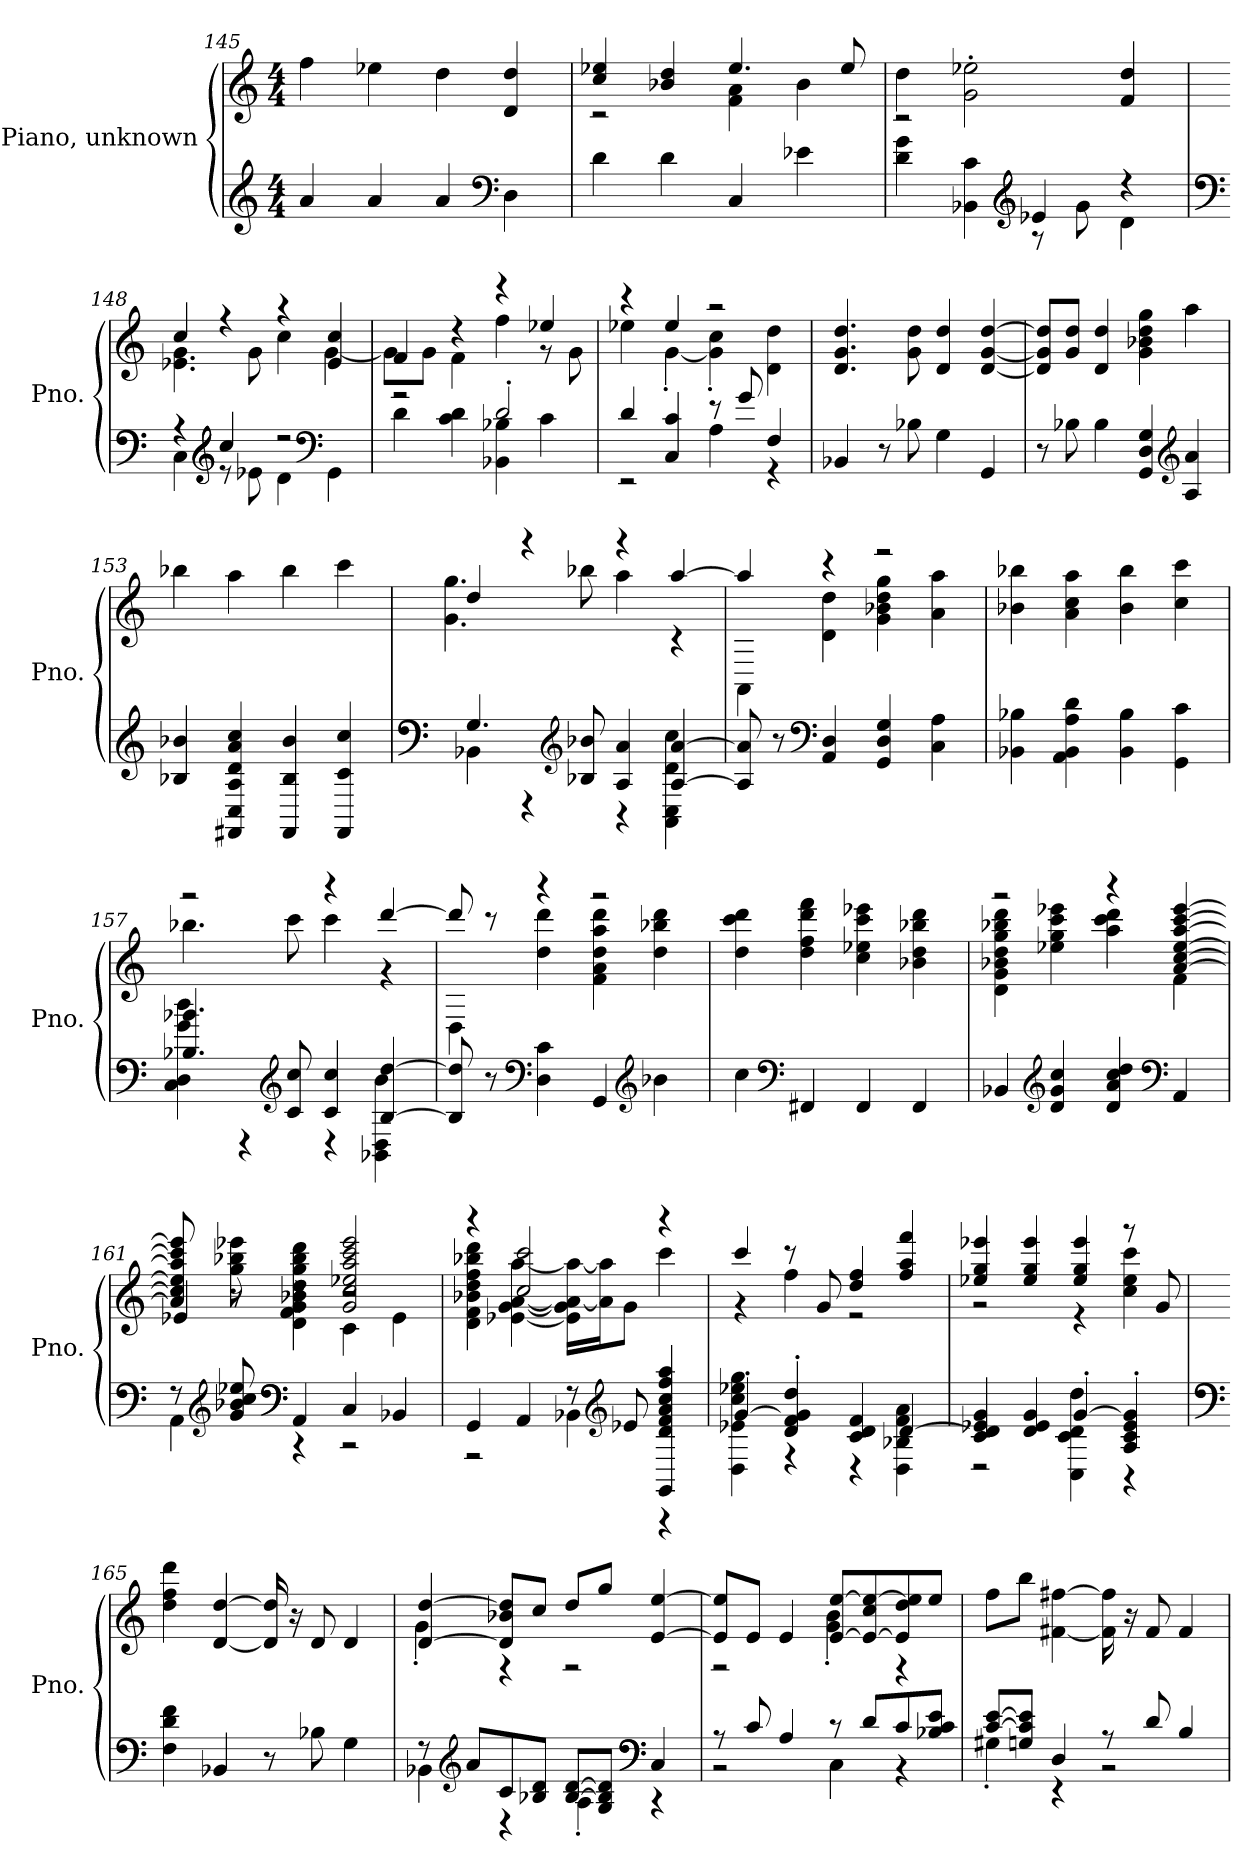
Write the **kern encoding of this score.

**kern	**kern
*part1	*part1
*staff2	*staff1
*I"Piano, unknown	*
*I'Pno.	*
*clefG2	*clefG2
*k[]	*k[]
*M4/4	*M4/4
=145	=145
4a/	4ff\
4a/	4ee-X\
4a/	4dd\
*clefF4	*
4D\	4d/ 4dd/
=146	=146
*	*^
4d\	4cc/ 4ee-X/	2r
4d\	4b-X/ 4dd/	.
4C/	4.ee-/	4f\ 4a\
4e-X\	.	4b-\
.	8ee-/	.
*	*v	*v
=147	=147
*^	*
2r	4d\ 4g\	4dd\
.	4BB-X\ 4c\	2g\' 2ee-X\'
*clefG2	*	*
4e-X/	8r	.
.	8g\	.
4r	4d\	4f/ 4dd/
=148	=148	=148
*clefF4	*	*
*	*	*^
4r	4C\	4cc/	4.e-X\ 4.g\
*clefG2	*	*	*
4cc/	8r	4r	.
.	8e-X\	.	8g\
2r	4d\	4r	4cc\
*clefF4	*	*	*
.	4GG\	4e-/ 4cc/	[4g\
!!LO:LB:g=z	!!
=149	=149	=149	=149
2r	4d\	4f/	8g\L]
.	.	.	8g\J
.	4c\ 4d\	4r	4f\
2d'/	4BB-X\ 4B-X\	4r	4ff\
.	4c\	4ee-X/	8r
.	.	.	8g\
=150	=150	=150	=150
4d/	2r	4r	4ee-X\
4C/ 4c/	.	4ee-/	[4g'\
8r	4A\	2r	4g\]' 4cc\'
8g/	.	.	.
4F/	4r	.	4d\ 4dd\
*v	*v	*	*
*	*v	*v
=151	=151
4BB-X/	4.d/ 4.g/ 4.dd/
8r	.
8B-X\	8g\ 8dd\
4G\	4d/ 4dd/
4GG/	[4d/ [4g/ [4dd/
=152	=152
8r	8d/] 8g/] 8dd/]L
8B-X\	8g/ 8dd/J
4B-\	4d/ 4dd/
4GG/ 4D/ 4G/	4g\ 4b-X\ 4dd\ 4gg\
*clefG2	*
4A/ 4a/	4aa\
=153	=153
4B-X/ 4b-X/	4bb-X\
4FF#X/ 4C/ 4A/ 4d/ 4a/ 4cc/	4aa\
4FF#/ 4B-/ 4b-/	4bb-\
4FF#/ 4c/ 4cc/	4ccc\
!!LO:LB:g=z
=154	=154
*clefF4	*
*^	*^
4.G/	4BB-X\	4dd/	4.g\ 4.gg\
.	4r	4r	.
*clefG2	*	*	*
8B-X/ 8b-X/	.	.	8bb-X\
4A/ 4a/	4r	4r	4aa\
[4A/ [4a/	4AA\ 4C\ 4d\ 4cc\	[4aa/	4r
*v	*v	*	*
=155	=155	=155
8A/] 8a/]	4aa/]	4AA\
8r	.	.
*clefF4	*	*
4AA/ 4D/	4r	4d\ 4dd\
4GG/ 4D/ 4G/	2r	4g\ 4b-X\ 4dd\ 4gg\
4C\ 4A\	.	4a\ 4aa\
*	*v	*v
=156	=156
4BB-X\ 4B-X\	4b-X\ 4bb-X\
4AA\ 4BB-\ 4A\ 4d\	4a\ 4cc\ 4aa\
4BB-\ 4B-\	4b-\ 4bb-\
4GG\ 4c\	4cc\ 4ccc\
=157	=157
*^	*^
4.B-X/ 4.b-X/	4C\ 4D\ 4g\ 4dd\	2r	4.bb-X\
.	4r	.	.
*clefG2	*	*	*
8c/ 8cc/	.	.	8ccc\
4c/ 4cc/	4r	4r	4ccc\
[4B-/ [4dd/	4BB-X\ 4D\ 4b-\	[4ddd/	4r
*v	*v	*	*
!!LO:LB:g=z	!!
=158	=158	=158
8B-/] 8dd/]	8ddd/]	4D\
8r	8r	.
*clefF4	*	*
4D\ 4c\	4r	4dd\ 4ddd\
4GG/	2r	4f\ 4a\ 4dd\ 4aa\ 4ddd\
*clefG2	*	*
4b-X\	.	4dd\ 4bb-X\ 4ddd\
*	*v	*v
=159	=159
4cc\	4dd\ 4ccc\ 4ddd\
*clefF4	*
4FF#X/	4dd\ 4ff\ 4ddd\ 4fff\
4FF#/	4cc\ 4ee-X\ 4ccc\ 4eee-X\
4FF#/	4b-X\ 4dd\ 4bb-X\ 4ddd\
=160	=160
*	*^
4BB-X/	2r	4d\ 4g\ 4b-X\ 4dd\ 4gg\ 4bb-X\ 4ddd\
*clefG2	*	*
4d/ 4g/ 4cc/	.	4ee-X\ 4gg\ 4ccc\ 4eee-X\
4d/ 4a/ 4cc/ 4dd/	4r	4aa\ 4ccc\ 4ddd\
*clefF4	*	*
4AA/	[4a/ [4cc/ [4ee-/ [4aa/ [4ccc/ [4eee-/	4f\
=161	=161	=161
*^	*	*^
8r	4AA\	8a/] 8cc/] 8ee-/] 8aa/] 8ccc/] 8eee-/]	8r	4e-X/
*clefG2	*	*	*	*
8g/ 8b-X/ 8cc/ 8ee-X/	.	8r	8gg\ 8bb-X\ 8eee-X\	.
*clefF4	*	*	*	*
4AA/	4r	4r	4d\ 4f\ 4g\ 4b-X\ 4dd\ 4gg\ 4bb-\ 4ddd\	4r
4C/	2r	2g/ 2cc/ 2ee-X/ 2aa/ 2ccc/ 2eee-/	4c\	2r
4BB-X/	.	.	4e-\	.
*	*	*	*v	*v
!!LO:PB:g=z
=162	=162	=162	=162
4GG/	2r	4r	4d\ 4f\ 4b-X\ 4dd\ 4ff\ 4bb-X\ 4ddd\
4AA/	.	2cc/ 2ccc/	[4e-X\ [4g\ [4a\ [4aa\
8r	4BB-X\	.	16e-\] 16g\] 16a\_ 16aa\_LL
.	.	.	16a\] 16aa\]J
*clefG2	*	*	*
8e-X/	.	.	8g\J
4GG/ 4d/ 4f/ 4a/ 4cc/ 4ff/ 4aa/	4r	4r	4ccc\
=163	=163	=163	=163
[4g'/	4D\ 4e-X\ 4cc\ 4ee-X\ 4gg\	4ccc/	4r
4d/' 4f/' 4g/]' 4dd/'	4r	8r	4ff\
.	.	8g/	.
4c/ 4d/ 4f/	4r	4dd/ 4ff/	2r
[4d/	4D\ 4B-X\ 4f\ 4a\	4ff/ 4aa/ 4fff/	.
=164	=164	=164	=164
4c/ 4d/] 4e-X/ 4g/	2r	4ee-X/ 4gg/ 4eee-X/	2r
4d/ 4e-/ 4g/	.	4ee-/ 4gg/ 4eee-/	.
[4g'/	4C\ 4c\ 4d\ 4dd\	4ee-/ 4gg/ 4eee-/	4r
4A/' 4c/' 4e-/' 4g/]'	4r	8r	4cc\ 4ee-\ 4ccc\
.	.	8g/	.
*v	*v	*	*
*	*v	*v
=165	=165
*clefF4	*
4F\ 4d\ 4f\	4dd\ 4ff\ 4ddd\
4BB-X/	[4d/ [4dd/
8r	16d/] 16dd/]
.	16r
8B-X\	8d/
4G\	4d/
!!LO:LB:g=z
=166	=166
*^	*^
8r	4BB-X\	[4d/ [4dd/	4g'\
*clefG2	*	*	*
8a/L	.	.	.
8c/	4r	8d/] 8b-X/ 8dd/]L	4r
8B-X/ 8d/J	.	8cc/J	.
[8B-/ [8d/L	4A'\	8dd/L	2r
8G/ 8B-/] 8d/]J	.	8gg/J	.
*clefF4	*	*	*
4C/	4r	[4e/ [4ee/	.
=167	=167	=167	=167
8r	2r	8e/] 8ee/]L	2r
8c/	.	8e/J	.
4A/	.	4e/	.
8r	4C\	[8e/ [8ee/L	4g\' 4b\'
8d/L	.	8e/_ 8cc/ 8ee/_	.
8c/	4r	8e/] 8dd/ 8ee/]	4r
8B-X/ 8c/ 8e/J	.	8ee/J	.
*	*	*v	*v
=168	=168	=168
[8c/ [8e/L	4G#X'\	8ff\L
8Gn/ 8c/] 8e/]J	.	8bb\J
4D/	4r	[4f#X\ [4ff#X\
8r	2r	16f#\] 16ff#\]
.	.	16r
8d/	.	8f#/
4B/	.	4f#/
*v	*v	*
=	=
*-	*-
